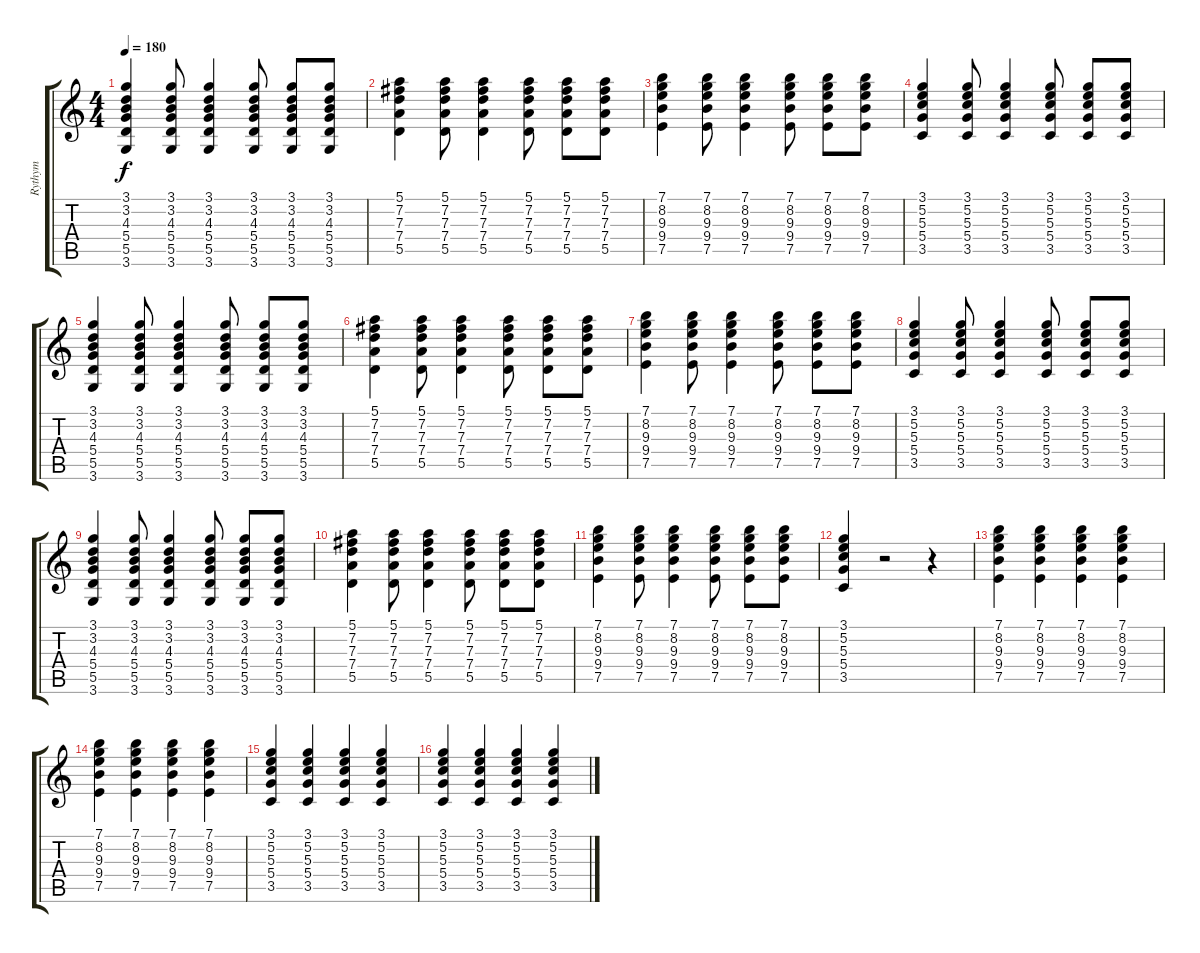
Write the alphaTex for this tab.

\track ("Rythym" "Rythym") {instrument overdrivenguitar}
\staff {score tabs}
\tuning (E4 B3 G3 D3 A2 E2) {hide}
\ts (4 4)
\tempo 180
\clef g2
\ks c
(3.1 3.2 4.3 5.4 5.5 3.6).4{dy f} (3.1 3.2 4.3 5.4 5.5 3.6).8 (3.1 3.2 4.3 5.4 5.5 3.6).4 (3.1 3.2 4.3 5.4 5.5 3.6).8 (3.1 3.2 4.3 5.4 5.5 3.6).8 (3.1 3.2 4.3 5.4 5.5 3.6).8 |
(5.1 7.2 7.3 7.4 5.5).4 (5.1 7.2 7.3 7.4 5.5).8 (5.1 7.2 7.3 7.4 5.5).4 (5.1 7.2 7.3 7.4 5.5).8 (5.1 7.2 7.3 7.4 5.5).8 (5.1 7.2 7.3 7.4 5.5).8 |
(7.1 8.2 9.3 9.4 7.5).4 (7.1 8.2 9.3 9.4 7.5).8 (7.1 8.2 9.3 9.4 7.5).4 (7.1 8.2 9.3 9.4 7.5).8 (7.1 8.2 9.3 9.4 7.5).8 (7.1 8.2 9.3 9.4 7.5).8 |
(3.1 5.2 5.3 5.4 3.5).4 (3.1 5.2 5.3 5.4 3.5).8 (3.1 5.2 5.3 5.4 3.5).4 (3.1 5.2 5.3 5.4 3.5).8 (3.1 5.2 5.3 5.4 3.5).8 (3.1 5.2 5.3 5.4 3.5).8 |
(3.1 3.2 4.3 5.4 5.5 3.6).4 (3.1 3.2 4.3 5.4 5.5 3.6).8 (3.1 3.2 4.3 5.4 5.5 3.6).4 (3.1 3.2 4.3 5.4 5.5 3.6).8 (3.1 3.2 4.3 5.4 5.5 3.6).8 (3.1 3.2 4.3 5.4 5.5 3.6).8 |
(5.1 7.2 7.3 7.4 5.5).4 (5.1 7.2 7.3 7.4 5.5).8 (5.1 7.2 7.3 7.4 5.5).4 (5.1 7.2 7.3 7.4 5.5).8 (5.1 7.2 7.3 7.4 5.5).8 (5.1 7.2 7.3 7.4 5.5).8 |
(7.1 8.2 9.3 9.4 7.5).4 (7.1 8.2 9.3 9.4 7.5).8 (7.1 8.2 9.3 9.4 7.5).4 (7.1 8.2 9.3 9.4 7.5).8 (7.1 8.2 9.3 9.4 7.5).8 (7.1 8.2 9.3 9.4 7.5).8 |
(3.1 5.2 5.3 5.4 3.5).4 (3.1 5.2 5.3 5.4 3.5).8 (3.1 5.2 5.3 5.4 3.5).4 (3.1 5.2 5.3 5.4 3.5).8 (3.1 5.2 5.3 5.4 3.5).8 (3.1 5.2 5.3 5.4 3.5).8 |
(3.1 3.2 4.3 5.4 5.5 3.6).4 (3.1 3.2 4.3 5.4 5.5 3.6).8 (3.1 3.2 4.3 5.4 5.5 3.6).4 (3.1 3.2 4.3 5.4 5.5 3.6).8 (3.1 3.2 4.3 5.4 5.5 3.6).8 (3.1 3.2 4.3 5.4 5.5 3.6).8 |
(5.1 7.2 7.3 7.4 5.5).4 (5.1 7.2 7.3 7.4 5.5).8 (5.1 7.2 7.3 7.4 5.5).4 (5.1 7.2 7.3 7.4 5.5).8 (5.1 7.2 7.3 7.4 5.5).8 (5.1 7.2 7.3 7.4 5.5).8 |
(7.1 8.2 9.3 9.4 7.5).4 (7.1 8.2 9.3 9.4 7.5).8 (7.1 8.2 9.3 9.4 7.5).4 (7.1 8.2 9.3 9.4 7.5).8 (7.1 8.2 9.3 9.4 7.5).8 (7.1 8.2 9.3 9.4 7.5).8 |
(3.1 5.2 5.3 5.4 3.5).4 r.2 r.4 |
(7.1 8.2 9.3 9.4 7.5).4 (7.1 8.2 9.3 9.4 7.5).4 (7.1 8.2 9.3 9.4 7.5).4 (7.1 8.2 9.3 9.4 7.5).4 |
(7.1 8.2 9.3 9.4 7.5).4 (7.1 8.2 9.3 9.4 7.5).4 (7.1 8.2 9.3 9.4 7.5).4 (7.1 8.2 9.3 9.4 7.5).4 |
(3.1 5.2 5.3 5.4 3.5).4 (3.1 5.2 5.3 5.4 3.5).4 (3.1 5.2 5.3 5.4 3.5).4 (3.1 5.2 5.3 5.4 3.5).4 |
(3.1 5.2 5.3 5.4 3.5).4 (3.1 5.2 5.3 5.4 3.5).4 (3.1 5.2 5.3 5.4 3.5).4 (3.1 5.2 5.3 5.4 3.5).4
